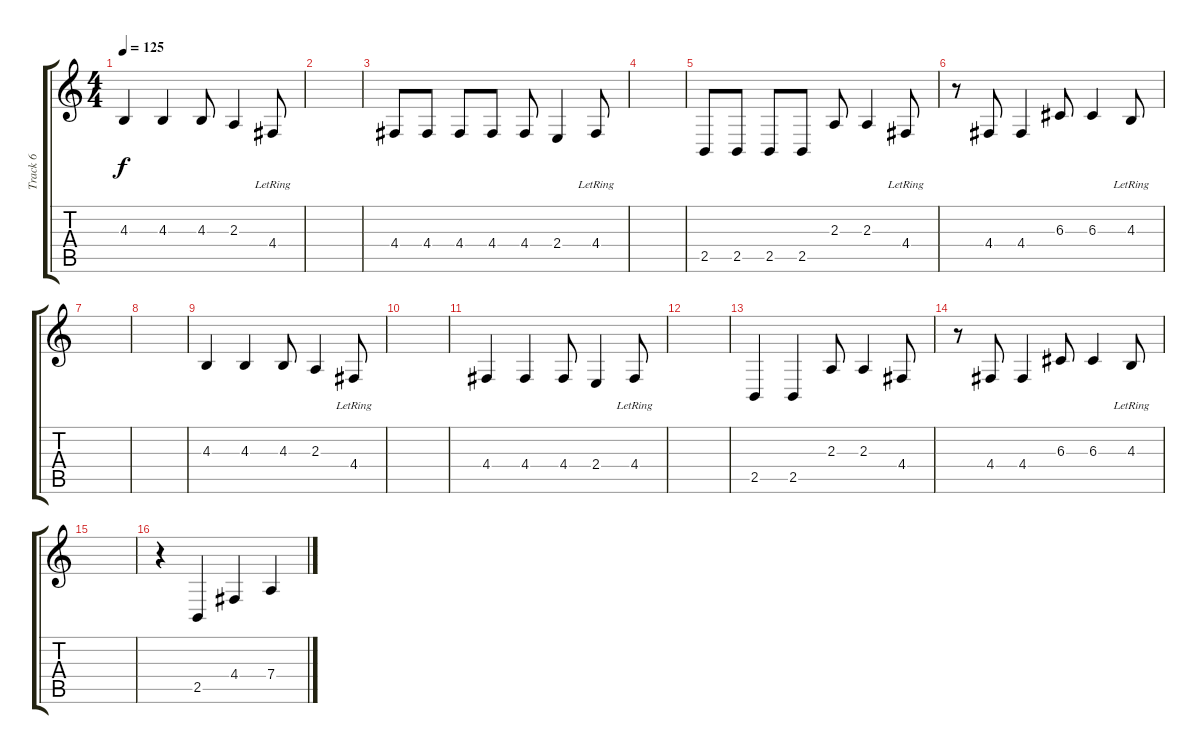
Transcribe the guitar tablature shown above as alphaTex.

\track ("Track 6" "Track 6") {instrument lead6voice}
\staff {score tabs}
\tuning (E4 B3 G3 D3 A2 E2) {hide}
\ts (4 4)
\tempo 125
\clef g2
\ks c
4.3.4{dy f} 4.3.4 4.3.8 2.3.4 4.4{lr}.8 |
|
4.4.8 4.4.8 4.4.8 4.4.8 4.4.8 2.4.4 4.4{lr}.8 |
|
2.5.8 2.5.8 2.5.8 2.5.8 2.3.8 2.3.4 4.4{lr}.8 |
r.8 4.4.8 4.4.4 6.3.8 6.3.4 4.3{lr}.8 |
|
|
4.3.4 4.3.4 4.3.8 2.3.4 4.4{lr}.8 |
|
4.4.4 4.4.4 4.4.8 2.4.4 4.4{lr}.8 |
|
2.5.4 2.5.4 2.3.8 2.3.4 4.4.8 |
r.8 4.4.8 4.4.4 6.3.8 6.3.4 4.3{lr}.8 |
|
r.4 2.5.4 4.4.4 7.4.4
